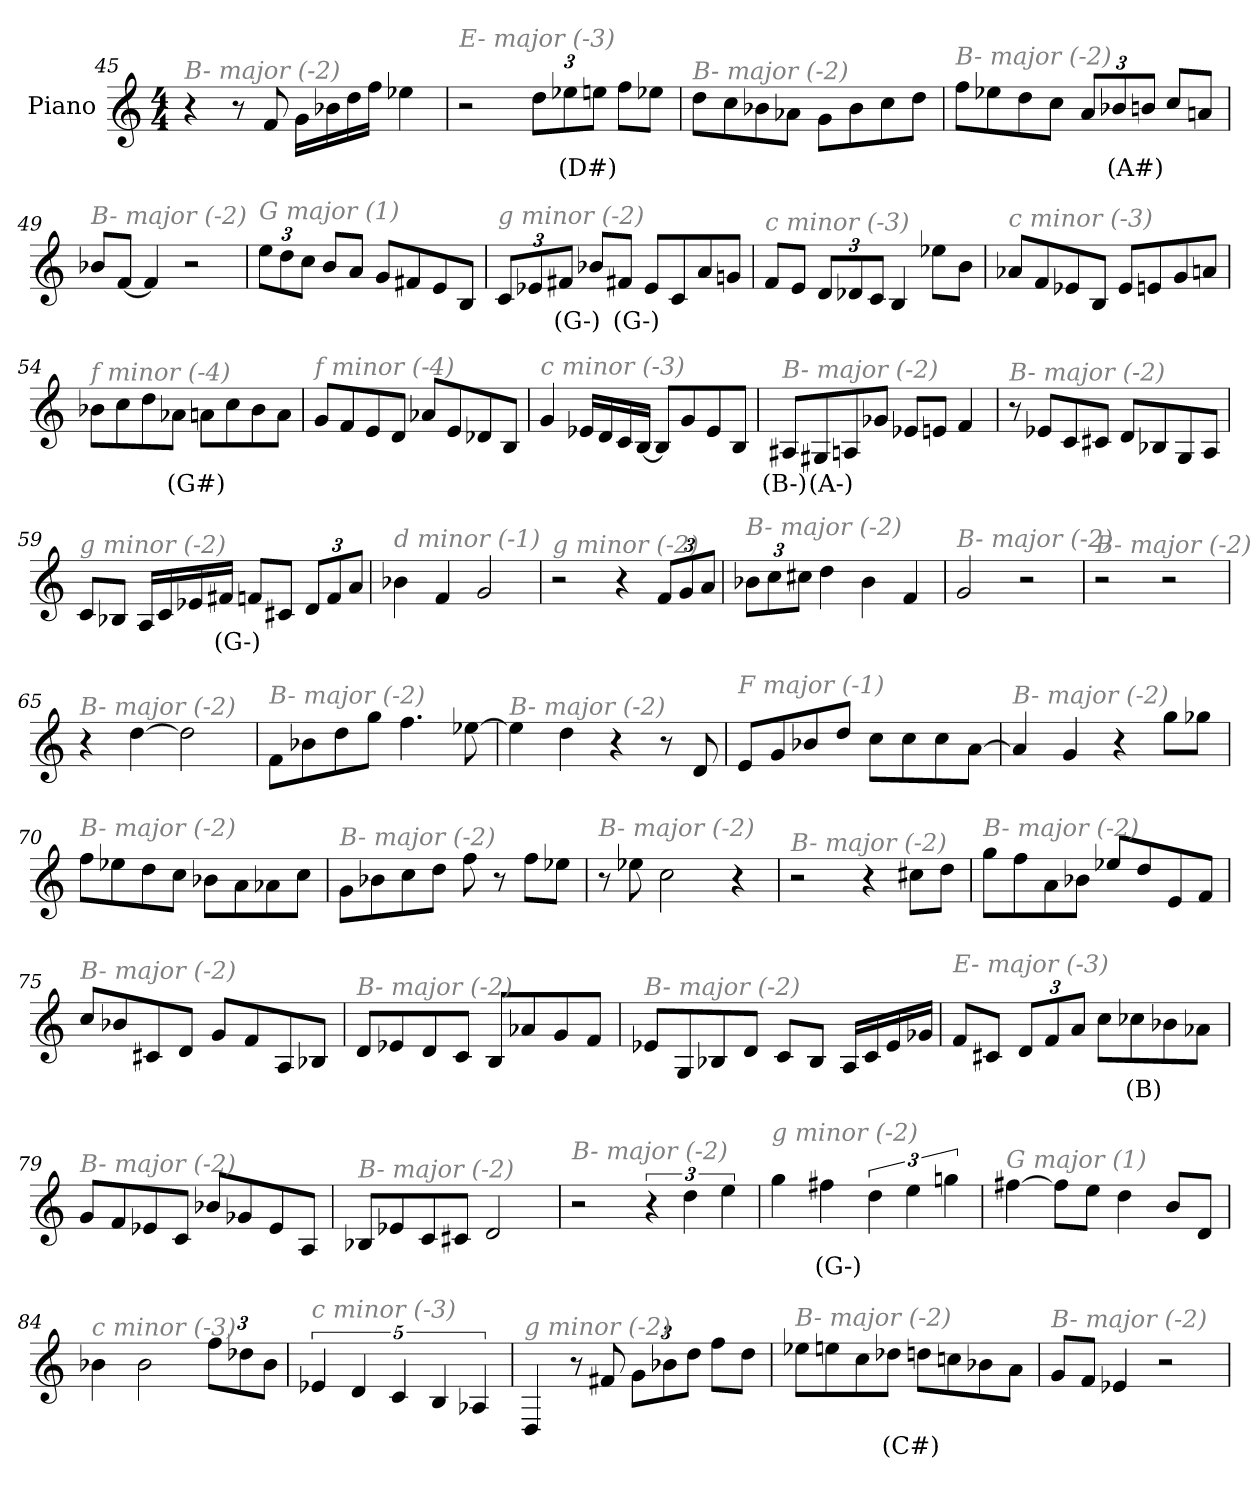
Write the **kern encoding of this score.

**kern	**text
*part1	*part1
*staff1	*staff1
*I"Piano	*
*I'Pno	*
!!LO:LB:g=z
*clefG2	*
*k[]	*
*M4/4	*
=45	=45
!LO:TX:i:color=#808080:t=B- major (-2)	!
4r	.
8r	.
8f/	.
16g\LL	.
16b-X\	.
16dd\	.
16ff\JJ	.
4ee-X\	.
=46	=46
!LO:TX:i:color=#808080:t=E- major (-3)	!
2r	.
*Xbrackettup	*
12dd\L	.
12ee-Xi\	(D#)
12ee\J	.
8ff\L	.
8ee-X\J	.
=47	=47
!LO:TX:i:color=#808080:t=B- major (-2)	!
8dd\L	.
8cc\	.
8b-X\	.
8a-X\J	.
8g\L	.
8b-\	.
8cc\	.
8dd\J	.
=48	=48
!LO:TX:i:color=#808080:t=B- major (-2)	!
8ff\L	.
8ee-X\	.
8dd\	.
8cc\J	.
12a/L	.
12b-Xi/	(A#)
12b/J	.
8cc/L	.
8an/J	.
!!LO:LB:g=z
=49	=49
!LO:TX:i:color=#808080:t=B- major (-2)	!
8b-X/L	.
[8f/J	.
4f/]	.
2r	.
=50	=50
!LO:TX:i:color=#808080:t=G major (1)	!
12ee\L	.
12dd\	.
12cc\J	.
8b/L	.
8a/J	.
8g/L	.
8f#X/	.
8e/	.
8B/J	.
=51	=51
!LO:TX:i:color=#808080:t=g minor (-2)	!
12c/L	.
12e-X/	.
12f#Xi/J	(G-)
8b-X/L	.
8f#Xi/J	(G-)
8e-/L	.
8c/	.
8a/	.
8gn/J	.
=52	=52
!LO:TX:i:color=#808080:t=c minor (-3)	!
8f/L	.
8e/J	.
12d/L	.
12d-X/	.
12c/J	.
4B/	.
8ee-X\L	.
8b\J	.
!!LO:LB:g=z
=53	=53
!LO:TX:i:color=#808080:t=c minor (-3)	!
8a-X/L	.
8f/	.
8e-X/	.
8B/J	.
8e-/L	.
8en/	.
8g/	.
8an/J	.
=54	=54
!LO:TX:i:color=#808080:t=f minor (-4)	!
8b-X\L	.
8cc\	.
8dd\	.
8a-Xi\J	(G#)
8a\L	.
8cc\	.
8b-\	.
8a\J	.
=55	=55
!LO:TX:i:color=#808080:t=f minor (-4)	!
8g/L	.
8f/	.
8e/	.
8d/J	.
8a-X/L	.
8e/	.
8d-X/	.
8B/J	.
=56	=56
!LO:TX:i:color=#808080:t=c minor (-3)	!
4g/	.
16e-X/LL	.
16d/	.
16c/	.
[16B/JJ	.
8B/L]	.
8g/	.
8e-/	.
8B/J	.
!!LO:LB:g=z
=57	=57
!LO:TX:i:color=#808080:t=B- major (-2)	!
8A#Xj/L	(B-)
8G#Xi/	(A-)
8An/	.
8g-X/J	.
8e-X/L	.
8en/J	.
4f/	.
=58	=58
!LO:TX:i:color=#808080:t=B- major (-2)	!
8r	.
8e-X/L	.
8c/	.
8c#X/J	.
8d/L	.
8B-X/	.
8G/	.
8A/J	.
=59	=59
!LO:TX:i:color=#808080:t=g minor (-2)	!
8c/L	.
8B-X/J	.
16A/LL	.
16c/	.
16e-X/	.
16f#Xi/JJ	(G-)
8f/L	.
8c#X/J	.
12d/L	.
12f/	.
12a/J	.
=60	=60
!LO:TX:i:color=#808080:t=d minor (-1)	!
4b-X\	.
4f/	.
2g/	.
!!LO:LB:g=z
=61	=61
!LO:TX:i:color=#808080:t=g minor (-2)	!
2r	.
4r	.
12f/L	.
12g/	.
12a/J	.
=62	=62
!LO:TX:i:color=#808080:t=B- major (-2)	!
12b-X\L	.
12cc\	.
12cc#X\J	.
4dd\	.
4b-\	.
4f/	.
=63	=63
!LO:TX:i:color=#808080:t=B- major (-2)	!
2g/	.
2r	.
=64	=64
!LO:TX:i:color=#808080:t=B- major (-2)	!
2r	.
2r	.
=65	=65
!LO:TX:i:color=#808080:t=B- major (-2)	!
4r	.
[4dd\	.
2dd\]	.
=66	=66
!LO:TX:i:color=#808080:t=B- major (-2)	!
8f\L	.
8b-X\	.
8dd\	.
8gg\J	.
4.ff\	.
[8ee-X\	.
!!LO:LB:g=z
=67	=67
!LO:TX:i:color=#808080:t=B- major (-2)	!
4ee-\]	.
4dd\	.
4r	.
8r	.
8d/	.
=68	=68
!LO:TX:i:color=#808080:t=F major (-1)	!
8e/L	.
8g/	.
8b-X/	.
8dd/J	.
8cc\L	.
8cc\	.
8cc\	.
[8a\J	.
=69	=69
!LO:TX:i:color=#808080:t=B- major (-2)	!
4a/]	.
4g/	.
4r	.
8gg\L	.
8gg-X\J	.
=70	=70
!LO:TX:i:color=#808080:t=B- major (-2)	!
8ff\L	.
8ee-X\	.
8dd\	.
8cc\J	.
8b-X\L	.
8a\	.
8a-X\	.
8cc\J	.
=71	=71
!LO:TX:i:color=#808080:t=B- major (-2)	!
8g\L	.
8b-X\	.
8cc\	.
8dd\J	.
8ff\	.
8r	.
8ff\L	.
8ee-X\J	.
!!LO:LB:g=z
=72	=72
!LO:TX:i:color=#808080:t=B- major (-2)	!
8r	.
8ee-X\	.
2cc\	.
4r	.
=73	=73
!LO:TX:i:color=#808080:t=B- major (-2)	!
2r	.
4r	.
8cc#X\L	.
8dd\J	.
=74	=74
!LO:TX:i:color=#808080:t=B- major (-2)	!
8gg\L	.
8ff\	.
8a\	.
8b-X\J	.
8ee-X/L	.
8dd/	.
8e/	.
8f/J	.
=75	=75
!LO:TX:i:color=#808080:t=B- major (-2)	!
8cc/L	.
8b-X/	.
8c#X/	.
8d/J	.
8g/L	.
8f/	.
8A/	.
8B-X/J	.
=76	=76
!LO:TX:i:color=#808080:t=B- major (-2)	!
8d/L	.
8e-X/	.
8d/	.
8c/J	.
8B/L	.
8a-X/	.
8g/	.
8f/J	.
!!LO:LB:g=z
=77	=77
!LO:TX:i:color=#808080:t=B- major (-2)	!
8e-X/L	.
8G/	.
8B-X/	.
8d/J	.
8c/L	.
8B-/J	.
16A/LL	.
16c/	.
16e-/	.
16g-X/JJ	.
=78	=78
!LO:TX:i:color=#808080:t=E- major (-3)	!
8f/L	.
8c#X/J	.
12d/L	.
12f/	.
12a/J	.
8cc\L	.
8cc-Xi\	(B)
8b-X\	.
8a-X\J	.
=79	=79
!LO:TX:i:color=#808080:t=B- major (-2)	!
8g/L	.
8f/	.
8e-X/	.
8c/J	.
8b-X/L	.
8g-X/	.
8e-/	.
8A/J	.
=80	=80
!LO:TX:i:color=#808080:t=B- major (-2)	!
8B-X/L	.
8e-X/	.
8c/	.
8c#X/J	.
2d/	.
!!LO:LB:g=z
=81	=81
!LO:TX:i:color=#808080:t=B- major (-2)	!
2r	.
*brackettup	*
6r	.
6dd\	.
6ee\	.
=82	=82
!LO:TX:i:color=#808080:t=g minor (-2)	!
4gg\	.
4ff#Xi\	(G-)
6dd\	.
6ee\	.
6ggn\	.
=83	=83
!LO:TX:i:color=#808080:t=G major (1)	!
[4ff#X\	.
8ff#\L]	.
8ee\J	.
4dd\	.
8b/L	.
8d/J	.
=84	=84
!LO:TX:i:color=#808080:t=c minor (-3)	!
4b-X\	.
2b-\	.
*Xbrackettup	*
12ff\L	.
12dd-X\	.
12b-\J	.
=85	=85
*brackettup	*
!LO:TX:i:color=#808080:t=c minor (-3)	!
5e-X/	.
5d/	.
5c/	.
5B/	.
5A-X/	.
!!LO:LB:g=z
=86	=86
!LO:TX:i:color=#808080:t=g minor (-2)	!
4D/	.
8r	.
8f#X/	.
*Xbrackettup	*
12g\L	.
12b-X\	.
12dd\J	.
8ff\L	.
8dd\J	.
=87	=87
!LO:TX:i:color=#808080:t=B- major (-2)	!
8ee-X\L	.
8een\	.
8cc\	.
8dd-Xi\J	(C#)
8dd\L	.
8ccn\	.
8b-X\	.
8a\J	.
=88	=88
!LO:TX:i:color=#808080:t=B- major (-2)	!
8g/L	.
8f/J	.
4e-X/	.
2r	.
=	=
*-	*-
